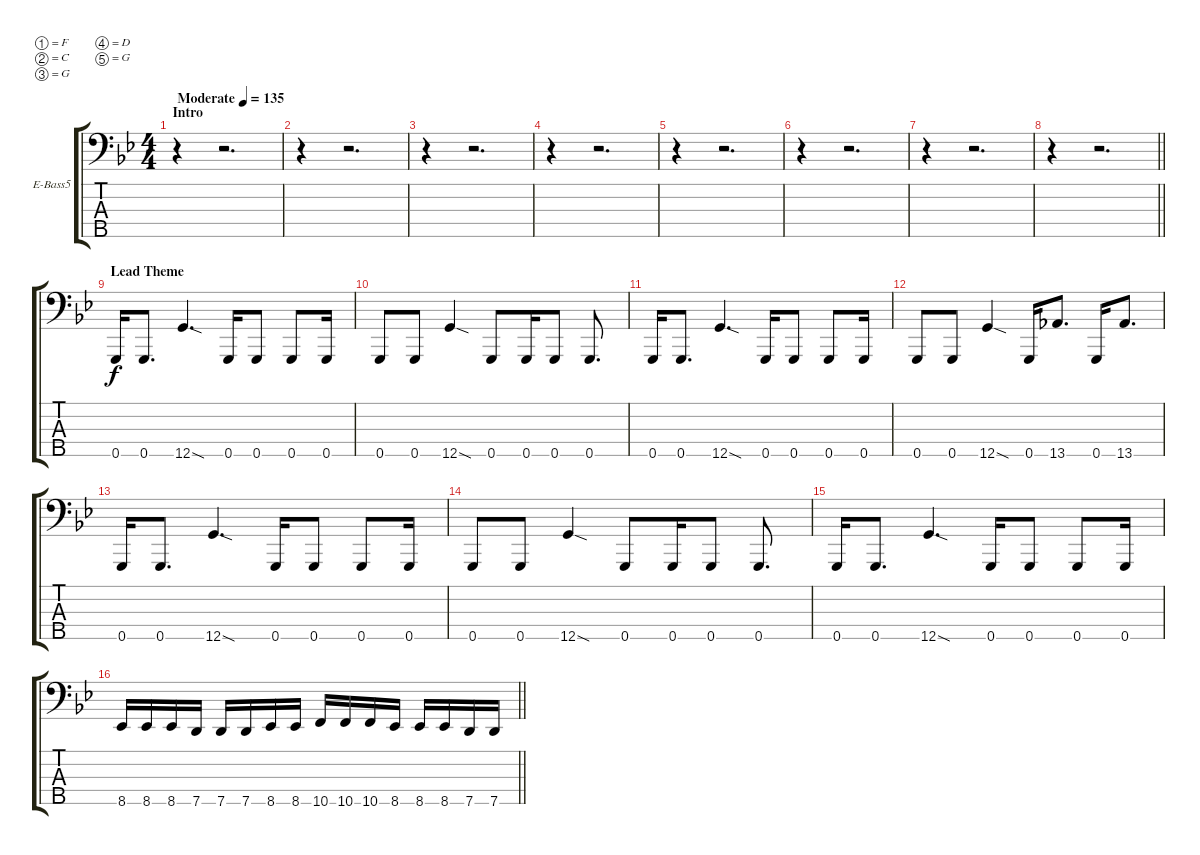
\bracketExtendMode groupsimilarinstruments
\firstSystemTrackNameOrientation horizontal
\otherSystemsTrackNameOrientation horizontal
\track ("[D]" "E-Bass5") {instrument electricbassfinger}
\staff {score tabs}
\tuning (F2 C2 G1 D1 G0)
\ts (4 4)
\beaming (8 2 2 2 2)
\section ("" "Intro")
\tempo (135 "Moderate")
\clef f4
\ks gminor
r.4{dy f instrument electricbassfinger} r.2{d} |
r.4 r.2{d} |
r.4 r.2{d} |
r.4 r.2{d} |
r.4 r.2{d} |
r.4 r.2{d} |
r.4 r.2{d} |
\barLineRight lightlight
r.4 r.2{d} |
\section ("" "Lead Theme")
0.5.16 0.5.8{d} 12.5{sod}.4{d} 0.5.16 0.5.8 0.5.8 0.5.16 |
0.5.8 0.5.8 12.5{sod}.4 0.5.8 0.5.16 0.5.8 0.5.8{d} |
0.5.16 0.5.8{d} 12.5{sod}.4{d} 0.5.16 0.5.8 0.5.8 0.5.16 |
0.5.8 0.5.8 12.5{sod}.4 0.5.16 13.5.8{d} 0.5.16 13.5.8{d} |
0.5.16 0.5.8{d} 12.5{sod}.4{d} 0.5.16 0.5.8 0.5.8 0.5.16 |
0.5.8 0.5.8 12.5{sod}.4 0.5.8 0.5.16 0.5.8 0.5.8{d} |
0.5.16 0.5.8{d} 12.5{sod}.4{d} 0.5.16 0.5.8 0.5.8 0.5.16 |
\barLineRight lightlight
8.5.16 8.5.16 8.5.16 7.5.16 7.5.16 7.5.16 8.5.16 8.5.16 10.5.16 10.5.16 10.5.16 8.5.16 8.5.16 8.5.16 7.5.16 7.5.16
